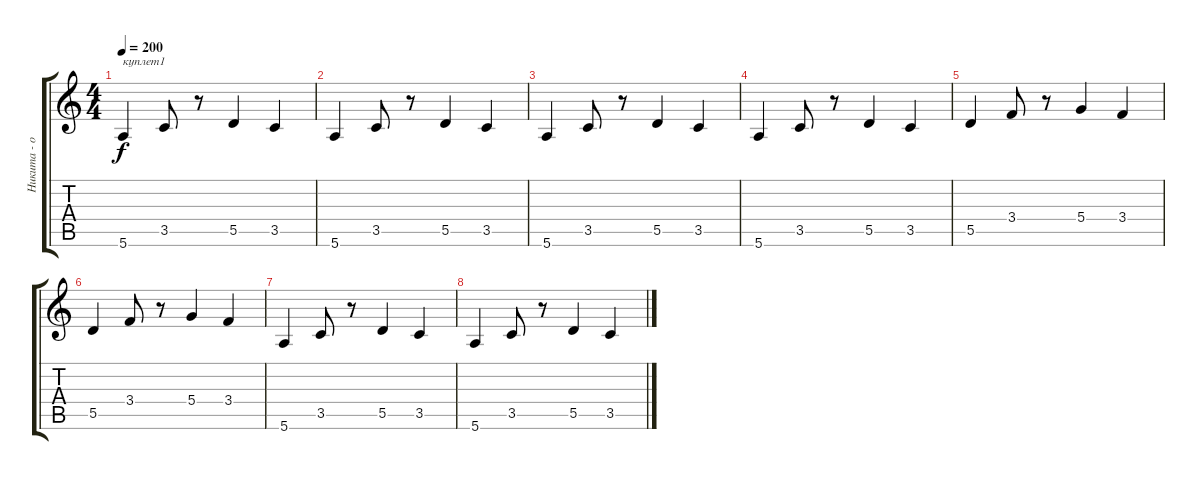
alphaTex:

\track ("Никита - опорная партия примерная" "Никита - о") {instrument acousticguitarsteel}
\staff {score tabs}
\tuning (E4 B3 G3 D3 A2 E2) {hide}
\ts (4 4)
\tempo 200
\clef g2
\ks c
5.6.4{txt "куплет1" dy f} 3.5.8 r.8 5.5.4 3.5.4 |
5.6.4 3.5.8 r.8 5.5.4 3.5.4 |
5.6.4 3.5.8 r.8 5.5.4 3.5.4 |
5.6.4 3.5.8 r.8 5.5.4 3.5.4 |
5.5.4 3.4.8 r.8 5.4.4 3.4.4 |
5.5.4 3.4.8 r.8 5.4.4 3.4.4 |
5.6.4 3.5.8 r.8 5.5.4 3.5.4 |
5.6.4 3.5.8 r.8 5.5.4 3.5.4
